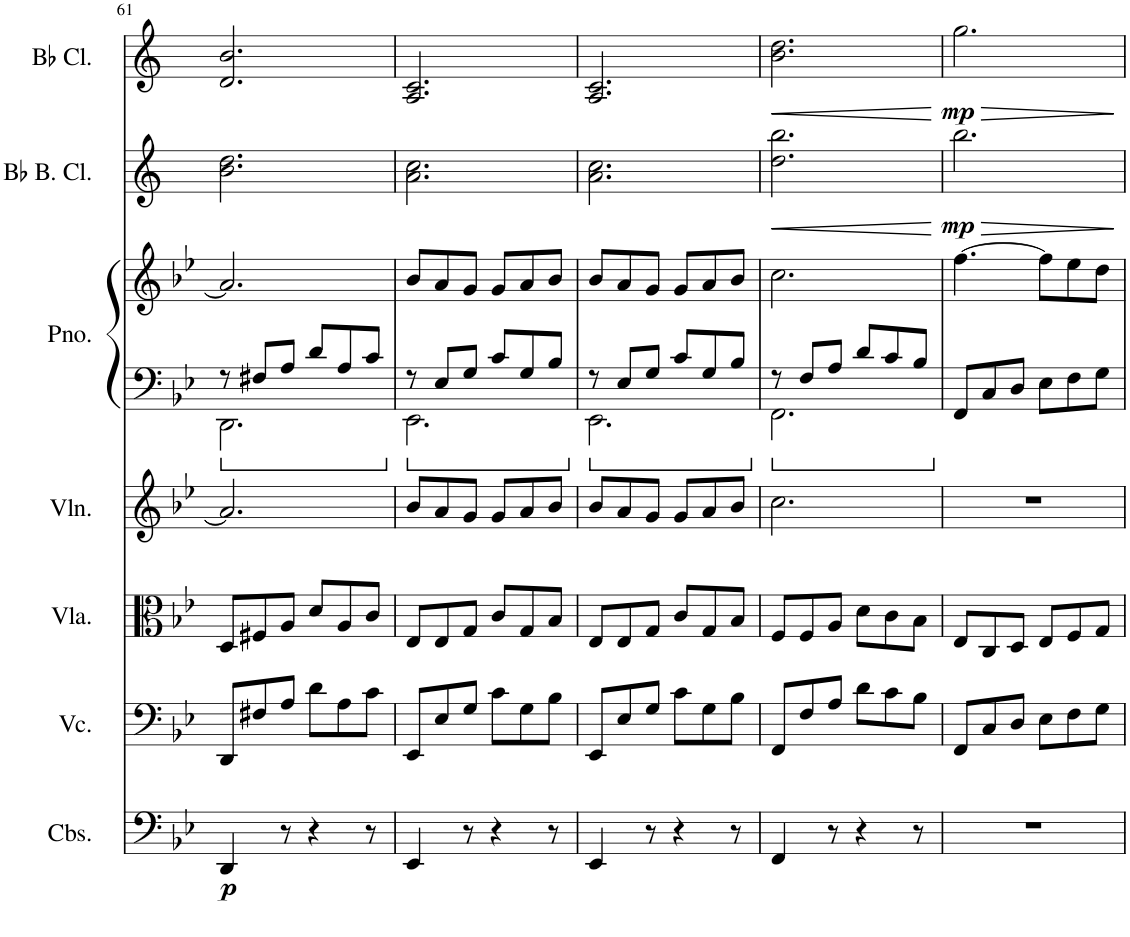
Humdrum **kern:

**kern	**dynam	**kern	**kern	**kern	**kern	**kern	**kern	**dynam	**kern	**dynam
*part7	*part7	*part6	*part5	*part4	*part3	*part3	*part2	*part2	*part1	*part1
*staff8	*staff8	*staff7	*staff6	*staff5	*staff4	*staff3	*staff2	*staff2	*staff1	*staff1
*I"Contrabasses	*	*I"Violoncello	*I"Viola	*I"Violin	*I"Piano	*	*I"Bb Bass Clarinet	*	*I"Bb Clarinet	*
*I'Cbs.	*	*I'Vc.	*I'Vla.	*I'Vln.	*I'Pno.	*	*I'Bb B. Cl.	*	*I'Bb Cl.	*
!!LO:PB:g=z
*clefF4	*	*clefF4	*clefC3	*clefG2	*clefF4	*clefG2	*clefG2	*	*clefG2	*
*Trd7c12	*	*	*	*	*	*	*Trd8c14	*	*Trd1c2	*
*k[b-e-]	*	*k[b-e-]	*k[b-e-]	*k[b-e-]	*k[b-e-]	*k[b-e-]	*k[]	*	*k[]	*
*M6/8	*	*M6/8	*M6/8	*M6/8	*M6/8	*M6/8	*M6/8	*	*M6/8	*
=61	=61	=61	=61	=61	=61	=61	=61	=61	=61	=61
*	*	*	*	*	*^	*	*	*	*	*
!	!LO:DY:b	!	!	!	!	!	!	!	!	!	!
4DD/	p	8DD/L	8D/L	2.a/]	8r	2.DD\	2.a/]	2.b\ 2.dd\	.	2.d/ 2.b/	.
.	.	8F#X/	8F#X/	.	8F#X/L	.	.	.	.	.	.
8r	.	8A/J	8A/J	.	8A/J	.	.	.	.	.	.
4r	.	8d\L	8d/L	.	8d/L	.	.	.	.	.	.
.	.	8A\	8A/	.	8A/	.	.	.	.	.	.
8r	.	8c\J	8c/J	.	8c/J	.	.	.	.	.	.
=62	=62	=62	=62	=62	=62	=62	=62	=62	=62	=62	=62
4EE-/	.	8EE-/L	8E-/L	8b-/L	8r	2.EE-\	8b-/L	2.a\ 2.cc\	.	2.A/ 2.c/	.
.	.	8E-/	8E-/	8a/	8E-/L	.	8a/	.	.	.	.
8r	.	8G/J	8G/J	8g/J	8G/J	.	8g/J	.	.	.	.
4r	.	8c\L	8c/L	8g/L	8c/L	.	8g/L	.	.	.	.
.	.	8G\	8G/	8a/	8G/	.	8a/	.	.	.	.
8r	.	8B-\J	8B-/J	8b-/J	8B-/J	.	8b-/J	.	.	.	.
=63	=63	=63	=63	=63	=63	=63	=63	=63	=63	=63	=63
4EE-/	.	8EE-/L	8E-/L	8b-/L	8r	2.EE-\	8b-/L	2.a\ 2.cc\	.	2.A/ 2.c/	.
.	.	8E-/	8E-/	8a/	8E-/L	.	8a/	.	.	.	.
8r	.	8G/J	8G/J	8g/J	8G/J	.	8g/J	.	.	.	.
4r	.	8c\L	8c/L	8g/L	8c/L	.	8g/L	.	.	.	.
.	.	8G\	8G/	8a/	8G/	.	8a/	.	.	.	.
8r	.	8B-\J	8B-/J	8b-/J	8B-/J	.	8b-/J	.	.	.	.
=64	=64	=64	=64	=64	=64	=64	=64	=64	=64	=64	=64
!	!	!	!	!	!	!	!	!	!LO:HP:b	!	!LO:HP:b
4FF/	.	8FF/L	8F/L	2.cc\	8r	2.FF\	2.cc\	2.dd\ 2.bb\	<	2.b\ 2.dd\	<
.	.	8F/	8F/	.	8F/L	.	.	.	.	.	.
8r	.	8A/J	8A/J	.	8A/J	.	.	.	.	.	.
4r	.	8d\L	8d\L	.	8d/L	.	.	.	.	.	.
.	.	8c\	8c\	.	8c/	.	.	.	.	.	.
8r	.	8B-\J	8B-\J	.	8B-/J	.	.	.	.	.	.
*	*	*	*	*	*v	*v	*	*	*	*	*
.	.	.	.	.	.	.	.	[	.	[
=65	=65	=65	=65	=65	=65	=65	=65	=65	=65	=65
!	!	!	!	!	!	!	!	!LO:HP:b	!	!LO:HP:b
!	!	!	!	!	!	!	!	!LO:DY:n=1:b	!	!LO:DY:n=1:b
2.r	.	8FF/L	8E-/L	2.r	8FF/L	[4.ff\	2.bb\	> mp	2.gg\	> mp
.	.	8C/	8C/	.	8C/	.	.	.	.	.
.	.	8D/J	8D/J	.	8D/J	.	.	.	.	.
.	.	8E-\L	8E-/L	.	8E-\L	8ff\L]	.	.	.	.
.	.	8F\	8F/	.	8F\	8ee-\	.	.	.	.
.	.	8G\J	8G/J	.	8G\J	8dd\J	.	.	.	.
.	.	.	.	.	.	.	.	]	.	]
=	=	=	=	=	=	=	=	=	=	=
*-	*-	*-	*-	*-	*-	*-	*-	*-	*-	*-
